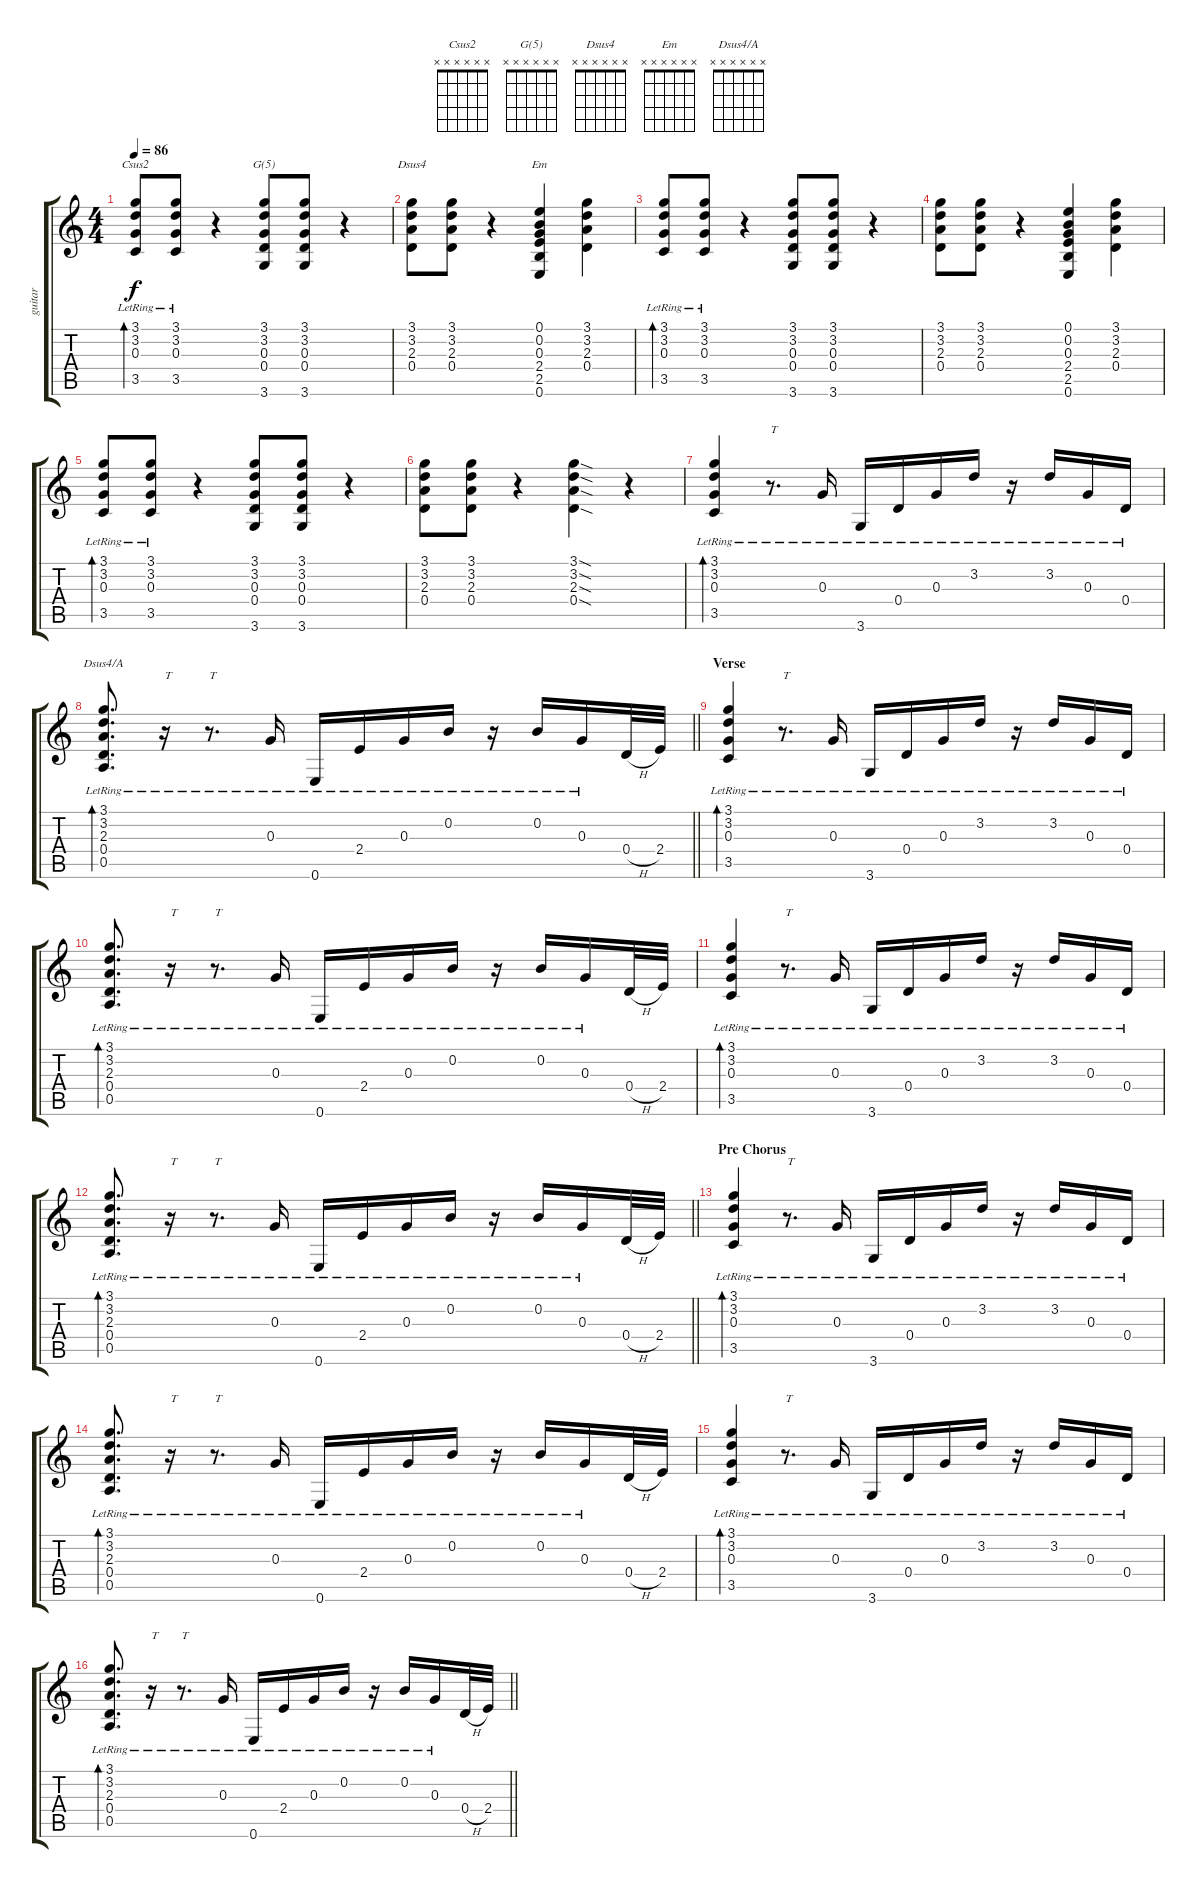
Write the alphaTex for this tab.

\track ("guitar" "guitar") {instrument acousticguitarsteel}
\staff {score tabs}
\tuning (E4 B3 G3 D3 A2 E2) {hide}
\chord ("Csus2" x x x x x x)
\chord ("G(5)" x x x x x x)
\chord ("Dsus4" x x x x x x)
\chord ("Em" x x x x x x)
\chord ("Dsus4/A" x x x x x x)
\ts (4 4)
\tempo 86
\clef g2
\ks c
(3.1{lr} 3.2{lr} 0.3{lr} 3.5{lr}).8{bd 60 ch "Csus2" dy f} (3.1{lr} 3.2{lr} 0.3{lr} 3.5{lr}).8 r.4 (3.1 3.2 0.3 0.4 3.6).8{ch "G(5)"} (3.1 3.2 0.3 0.4 3.6).8 r.4 |
(3.1 3.2 2.3 0.4).8{ch "Dsus4"} (3.1 3.2 2.3 0.4).8 r.4 (0.1 0.2 0.3 2.4 2.5 0.6).4{ch "Em"} (3.1 3.2 2.3 0.4).4 |
(3.1{lr} 3.2{lr} 0.3{lr} 3.5{lr}).8{bd 60} (3.1{lr} 3.2{lr} 0.3{lr} 3.5{lr}).8 r.4 (3.1 3.2 0.3 0.4 3.6).8 (3.1 3.2 0.3 0.4 3.6).8 r.4 |
(3.1 3.2 2.3 0.4).8 (3.1 3.2 2.3 0.4).8 r.4 (0.1 0.2 0.3 2.4 2.5 0.6).4 (3.1 3.2 2.3 0.4).4 |
(3.1{lr} 3.2{lr} 0.3{lr} 3.5{lr}).8{bd 60} (3.1{lr} 3.2{lr} 0.3{lr} 3.5{lr}).8 r.4 (3.1 3.2 0.3 0.4 3.6).8 (3.1 3.2 0.3 0.4 3.6).8 r.4 |
(3.1 3.2 2.3 0.4).8 (3.1 3.2 2.3 0.4).8 r.4 (3.1{sod} 3.2{sod} 2.3{sod} 0.4{sod}).4 r.4 |
(3.1{lr} 3.2{lr} 0.3{lr} 3.5{lr}).4{bd 60} r.8{d txt "T"} 0.3{lr}.16 3.6{lr}.16 0.4{lr}.16 0.3{lr}.16 3.2{lr}.16 r.16 3.2{lr}.16 0.3{lr}.16 0.4{lr}.16 |
\barLineRight lightlight
(3.1{lr} 3.2{lr} 2.3{lr} 0.4{lr} 0.5{lr}).8{d bd 60 ch "Dsus4/A"} r.16{txt "T"} r.8{d txt "T"} 0.3{lr}.16 0.6{lr}.16 2.4{lr}.16 0.3{lr}.16 0.2{lr}.16 r.16 0.2{lr}.16 0.3{lr}.16 0.4{h}.32 2.4.32 |
\section ("" "Verse")
(3.1{lr} 3.2{lr} 0.3{lr} 3.5{lr}).4{bd 60} r.8{d txt "T"} 0.3{lr}.16 3.6{lr}.16 0.4{lr}.16 0.3{lr}.16 3.2{lr}.16 r.16 3.2{lr}.16 0.3{lr}.16 0.4{lr}.16 |
(3.1{lr} 3.2{lr} 2.3{lr} 0.4{lr} 0.5{lr}).8{d bd 60} r.16{txt "T"} r.8{d txt "T"} 0.3{lr}.16 0.6{lr}.16 2.4{lr}.16 0.3{lr}.16 0.2{lr}.16 r.16 0.2{lr}.16 0.3{lr}.16 0.4{h}.32 2.4.32 |
(3.1{lr} 3.2{lr} 0.3{lr} 3.5{lr}).4{bd 60} r.8{d txt "T"} 0.3{lr}.16 3.6{lr}.16 0.4{lr}.16 0.3{lr}.16 3.2{lr}.16 r.16 3.2{lr}.16 0.3{lr}.16 0.4{lr}.16 |
\barLineRight lightlight
(3.1{lr} 3.2{lr} 2.3{lr} 0.4{lr} 0.5{lr}).8{d bd 60} r.16{txt "T"} r.8{d txt "T"} 0.3{lr}.16 0.6{lr}.16 2.4{lr}.16 0.3{lr}.16 0.2{lr}.16 r.16 0.2{lr}.16 0.3{lr}.16 0.4{h}.32 2.4.32 |
\section ("" "Pre Chorus")
(3.1{lr} 3.2{lr} 0.3{lr} 3.5{lr}).4{bd 60} r.8{d txt "T"} 0.3{lr}.16 3.6{lr}.16 0.4{lr}.16 0.3{lr}.16 3.2{lr}.16 r.16 3.2{lr}.16 0.3{lr}.16 0.4{lr}.16 |
(3.1{lr} 3.2{lr} 2.3{lr} 0.4{lr} 0.5{lr}).8{d bd 60} r.16{txt "T"} r.8{d txt "T"} 0.3{lr}.16 0.6{lr}.16 2.4{lr}.16 0.3{lr}.16 0.2{lr}.16 r.16 0.2{lr}.16 0.3{lr}.16 0.4{h}.32 2.4.32 |
(3.1{lr} 3.2{lr} 0.3{lr} 3.5{lr}).4{bd 60} r.8{d txt "T"} 0.3{lr}.16 3.6{lr}.16 0.4{lr}.16 0.3{lr}.16 3.2{lr}.16 r.16 3.2{lr}.16 0.3{lr}.16 0.4{lr}.16 |
\barLineRight lightlight
(3.1{lr} 3.2{lr} 2.3{lr} 0.4{lr} 0.5{lr}).8{d bd 60} r.16{txt "T"} r.8{d txt "T"} 0.3{lr}.16 0.6{lr}.16 2.4{lr}.16 0.3{lr}.16 0.2{lr}.16 r.16 0.2{lr}.16 0.3{lr}.16 0.4{h}.32 2.4.32
